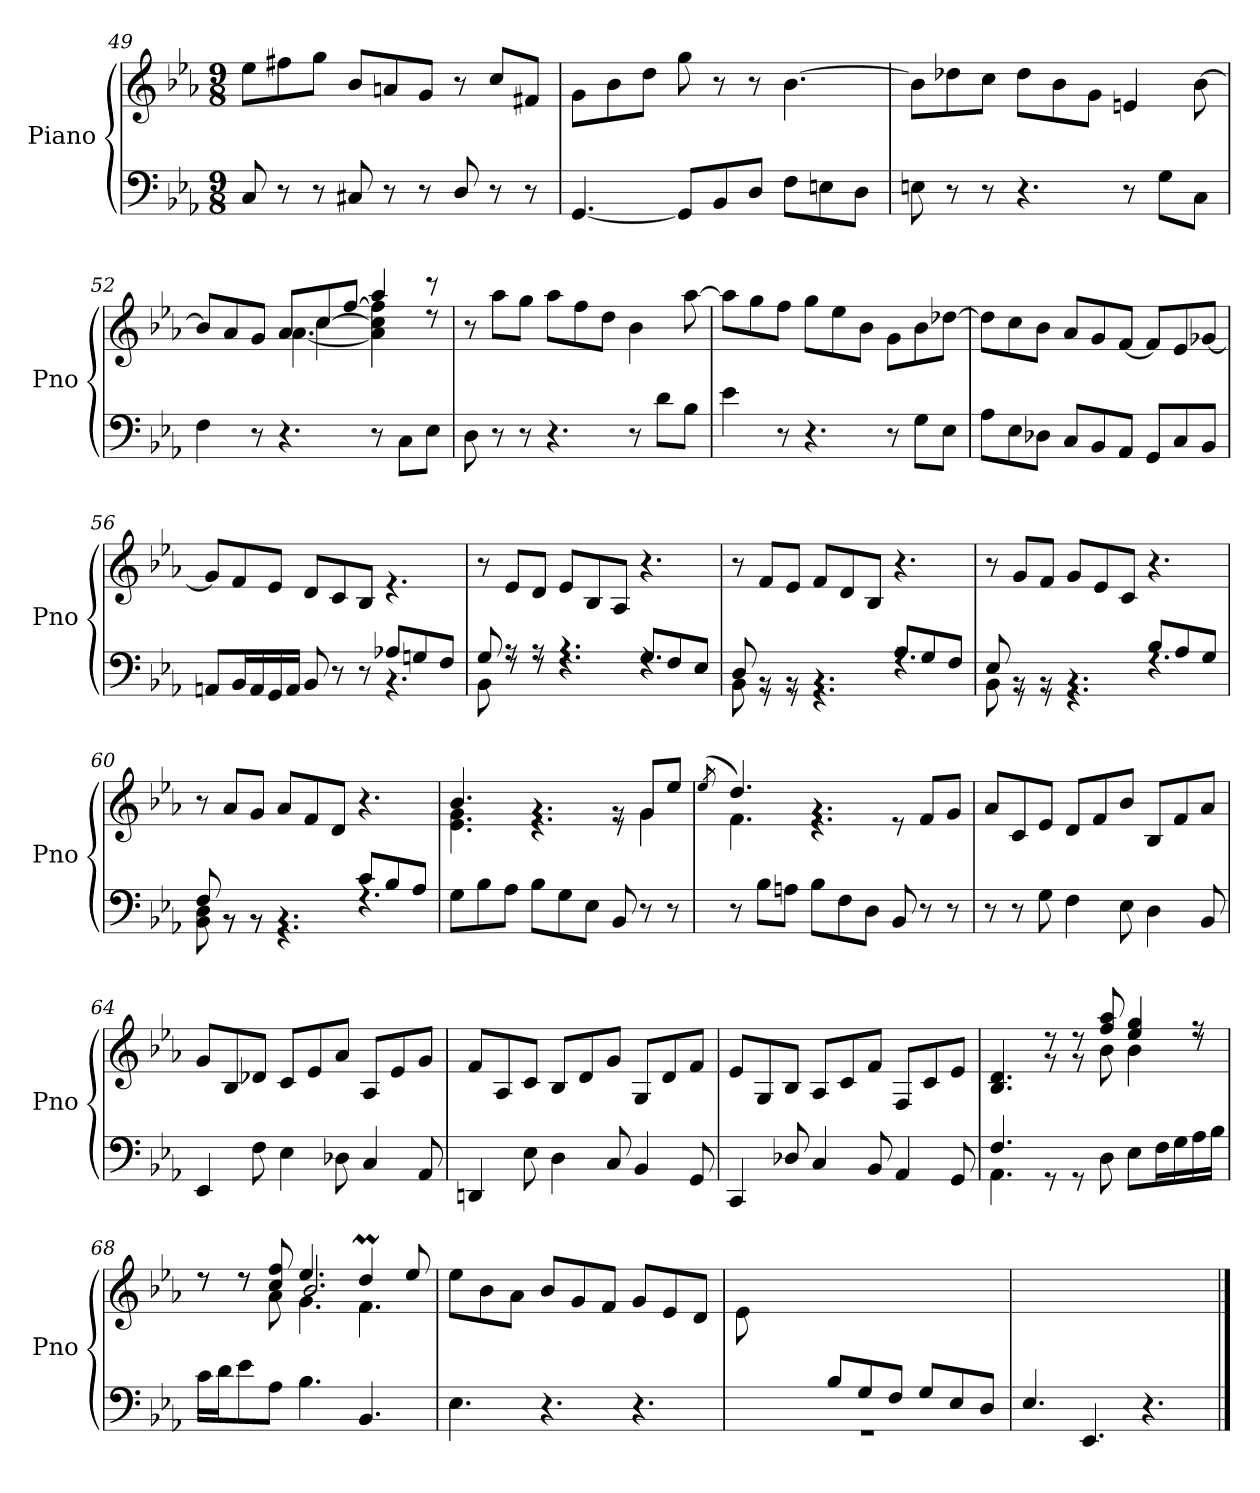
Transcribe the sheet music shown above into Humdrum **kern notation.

**kern	**kern
*part1	*part1
*staff2	*staff1
*I"Piano	*
*I'Pno	*
!!LO:PB:g=z
*clefF4	*clefG2
*k[b-e-a-]	*k[b-e-a-]
*M9/8	*M9/8
=49	=49
8C/	8ee-\L
8r	8ff#X\
8r	8gg\J
8C#X/	8b-/L
8r	8an/
8r	8g/J
8D/	8r
8r	8cc/L
8r	8f#X/J
=50	=50
[4.GG/	8g\L
.	8b-\
.	8dd\J
8GG/L]	8gg\
8BB-/	8r
8D/J	8r
8F\L	[4.b-\
8En\	.
8D\J	.
=51	=51
8En\	8b-\L]
8r	8dd-X\
8r	8cc\J
4.r	8dd-\L
.	8b-\
.	8g\J
8r	4en/
8G\L	.
8C\J	[8b-\
=52	=52
*	*^
*	*	*^
4F\	8b-/L]	4.ryy	2ryy
.	8a-/	.	.
8r	8g/J	.	.
4.r	8a-/L	[4.a-\	.
.	8cc/	.	[4cc\
.	[8ff/J	.	.
8r	4aa-/	4a-\] 4cc\] 4ff\]	4.ryy
8C\L	.	.	.
8E-\J	8r	8rdd	.
*	*v	*v	*v
=53	=53
8D\	8r
8r	8aa-\L
8r	8gg\J
4.r	8aa-\L
.	8ff\
.	8dd\J
8r	4b-\
8d\L	.
8B-\J	[8aa-\
!!LO:LB:g=z
=54	=54
4e-\	8aa-\L]
.	8gg\
8r	8ff\J
4.r	8gg\L
.	8ee-\
.	8b-\J
8r	8g\L
8G\L	8b-\
8E-\J	[8dd-X\J
=55	=55
8A-\L	8dd-\L]
8E-\	8cc\
8D-X\J	8b-\J
8C/L	8a-/L
8BB-/	8g/
8AA-/J	[8f/J
8GG/L	8f/L]
8C/	8e-/
8BB-/J	[8g-X/J
=56	=56
*^	*^
2.ryy	8AAn/L	8g-/L]	2.ryy
.	16BB-/L	8f/	.
.	16AA/	.	.
.	16GG/	8e-/J	.
.	16AA/JJ	.	.
.	8BB-/	8d/L	.
.	8r	8c/	.
.	8r	8B-/J	.
8A-X/L	4.rBB	4.ryy	4.re
8Gn/	.	.	.
8F/J	.	.	.
*	*	*v	*v
=57	=57	=57
8G/	8BB-\	8r
8r	8rF	8e-/L
8r	8rF	8d/J
4.r	4.rF	8e-/L
.	.	8B-/
.	.	8A-/J
8G/L	4.rF	4.r
8F/	.	.
8E-/J	.	.
!!LO:LB:g=z
=58	=58	=58
8D/	8BB-\	8r
8rGG	8rBB	8f/L
8rGG	8rBB	8e-/J
4.rGG	4.rBB	8f/L
.	.	8d/
.	.	8B-/J
8A-/L	4.rF	4.r
8G/	.	.
8F/J	.	.
=59	=59	=59
8E-/	8BB-\	8r
8rBB	8r	8g/L
8rBB	8r	8f/J
4.rBB	4.r	8g/L
.	.	8e-/
.	.	8c/J
8B-/L	4.rF	4.r
8A-/	.	.
8G/J	.	.
=60	=60	=60
8F/	8BB-\ 8D\	8r
8rBB	8r	8a-/L
8rBB	8r	8g/J
4.rBB	4.r	8a-/L
.	.	8f/
.	.	8d/J
8c/L	4.rF	4.r
8B-/	.	.
8A-/J	.	.
*v	*v	*
=61	=61
*	*^
8G\L	4.b-/	4.e-\ 4.g\
8B-\	.	.
8A-\J	.	.
8B-\L	4.rg	4.r
8G\	.	.
8E-\J	.	.
8BB-/	8rg	8r
8r	8g/L	4g\
8r	8ee-/J	.
*	*v	*v
=62	=62
.	(8qee-/
*	*^
*	*	*^
8r	4.dd/)	4.f\	8ee-!yy
8B-\L	.	.	4dd!yy
8An\J	.	.	.
8B-\L	4.rg	4.r	2.ryy
8F\	.	.	.
8D\J	.	.	.
8BB-/	8re	4.ryy	.
8r	8f/L	.	.
8r	8g/J	.	.
*	*v	*v	*v
!!LO:LB:g=z
=63	=63
8r	8a-/L
8r	8c/
8G\	8e-/J
4F\	8d/L
.	8f/
8E-\	8b-/J
4D\	8B-/L
.	8f/
8BB-/	8a-/J
=64	=64
4EE-/	8g/L
.	8B-/
8F\	8d-X/J
4E-\	8c/L
.	8e-/
8D-X\	8a-/J
4C/	8A-/L
.	8e-/
8AA-/	8g/J
=65	=65
4DDn/	8f/L
.	8A-/
8E-\	8c/J
4D\	8B-/L
.	8d/
8C/	8g/J
4BB-/	8G/L
.	8d/
8GG/	8f/J
=66	=66
4CC/	8e-/L
.	8G/
8D-X/	8B-/J
4C/	8A-/L
.	8c/
8BB-/	8f/J
4AA-/	8F/L
.	8c/
8GG/	8e-/J
!!LO:LB:g=z
=67	=67
*^	*^
4.F/	4.AA-\	4.B-/ 4.d/	4.ryy
8rGG	2.ryy	8rg	8rdd
8rGG	.	8rg	8rdd
8D\	.	8ff/ 8aa-/	8b-\
8E-\L	.	4ee-/ 4gg/	4b-\
16F\L	.	.	.
16G\	.	.	.
16A-\	.	8r	8rdd
16B-\JJ	.	.	.
*v	*v	*	*
=68	=68	=68
*	*	*^
16c\LL	8r	8rdd	4.ryy
16d\J	.	.	.
8e-\	8r	8rdd	.
8A-\J	8cc/ 8ff/	8a-\	.
4.B-\	4.ee-/	4.g\	2.b-/
4.BB-/	4ddm/	4.f\	.
.	8ee-/	.	.
*	*v	*v	*v
=69	=69
4.E-\	8ee-\L
.	8b-\
.	8a-\J
4.r	8b-/L
.	8g/
.	8f/J
4.r	8g/L
.	8e-/
.	8d/J
=70	=70
*^	*
8ryy	8%9rGG	8e-\L
8B-/	.	1ryy
8A-/J	.	.
8B-/L	.	.
8G/	.	.
8F/J	.	.
8G/L	.	.
8E-/	.	.
8D/J	.	.
*v	*v	*
=71	=71
4.E-/	1ryy
4.EE-/	.
4.r	.
.	8ryy
==	==
*-	*-
